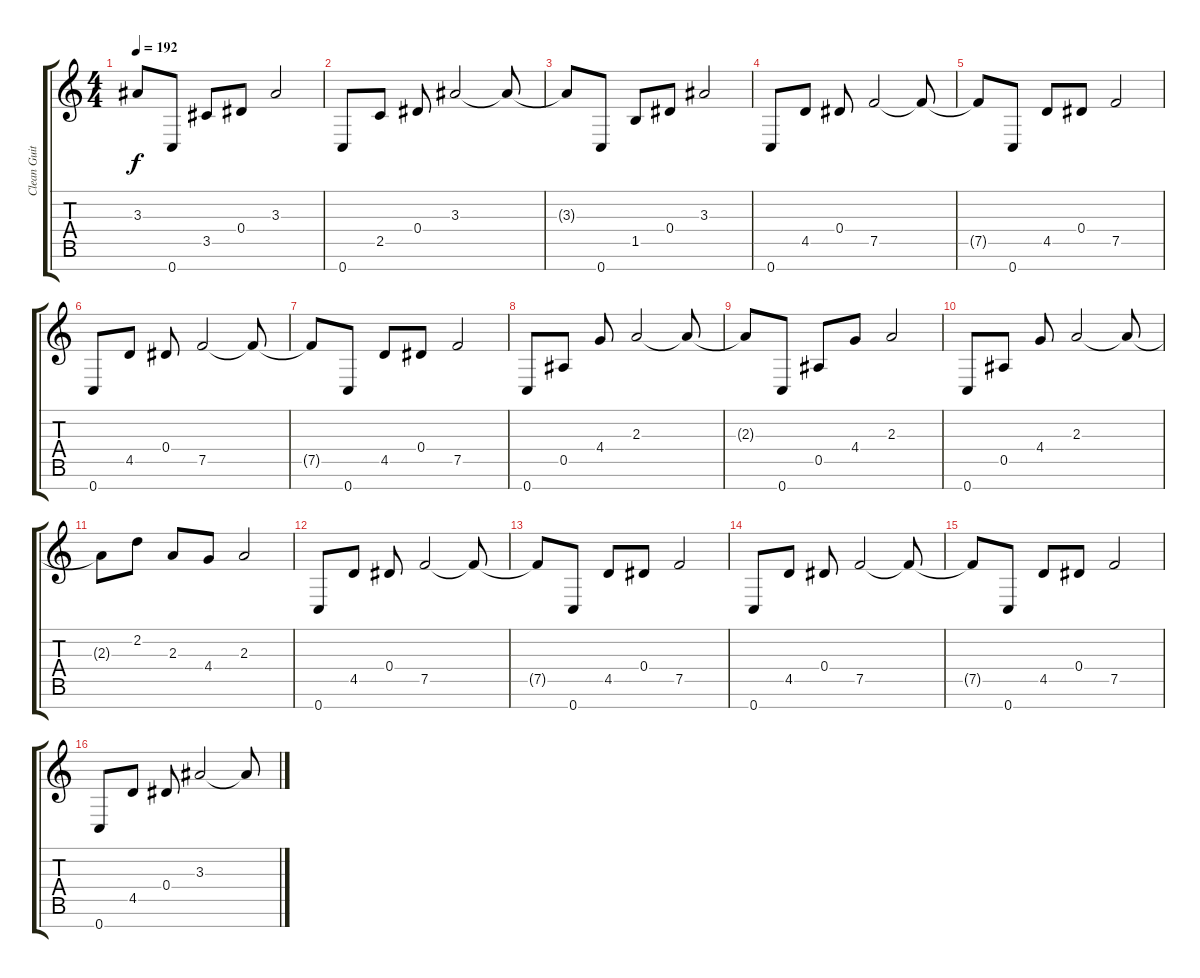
\track ("Clean Guitar 1" "Clean Guit") {instrument electricguitarclean}
\staff {score tabs}
\tuning (F4 C4 G3 Eb3 Bb2 F2 C2) {hide}
\ts (4 4)
\tempo 192
\clef g2
\ks c
3.3{t}.8{dy f} 0.7.8 3.5.8 0.4.8 3.3.2 |
0.7.8 2.5.8 0.4.8 3.3.2 3.3{t}.8 |
3.3{t}.8 0.7.8 1.5.8 0.4.8 3.3.2 |
0.7.8 4.5.8 0.4.8 7.5.2 7.5{t}.8 |
7.5{t}.8 0.7.8 4.5.8 0.4.8 7.5.2 |
0.7.8 4.5.8 0.4.8 7.5.2 7.5{t}.8 |
7.5{t}.8 0.7.8 4.5.8 0.4.8 7.5.2 |
0.7.8 0.5.8 4.4.8 2.3.2 2.3{t}.8 |
2.3{t}.8 0.7.8 0.5.8 4.4.8 2.3.2 |
0.7.8 0.5.8 4.4.8 2.3.2 2.3{t}.8 |
2.3{t}.8 2.2.8 2.3.8 4.4.8 2.3.2 |
0.7.8 4.5.8 0.4.8 7.5.2 7.5{t}.8 |
7.5{t}.8 0.7.8 4.5.8 0.4.8 7.5.2 |
0.7.8 4.5.8 0.4.8 7.5.2 7.5{t}.8 |
7.5{t}.8 0.7.8 4.5.8 0.4.8 7.5.2 |
0.7.8 4.5.8 0.4.8 3.3.2 3.3{t}.8
